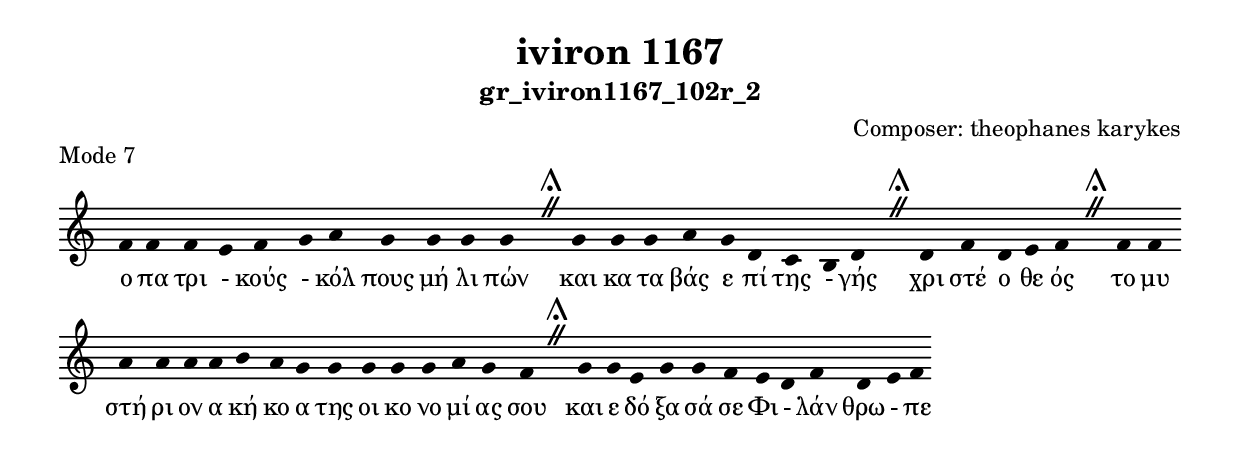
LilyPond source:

\include "gregorian.ly"

	\header {
 	  title = "iviron 1167"
	  subtitle = "gr_iviron1167_102r_2"
	  composer = "Composer: theophanes karykes"
	  piece = "Mode 7"
	}

	chant = {
	  f'4 f'4 f'4 e'4 f'4 g'4 a'4 g'4 g'4 g'4 g'4 \divisioMaior
 g'4 g'4 g'4 a'4 g'4 d'4 c'4 b4 d'4 \divisioMaior
 d'4 f'4 d'4 e'4 f'4 \divisioMaior
 f'4 f'4 a'4 a'4 a'4 a'4 b'4 a'4 g'4 g'4 g'4 g'4 g'4 a'4 g'4 f'4 \divisioMaior
 g'4 g'4 e'4 g'4 g'4 f'4 e'4 d'4 f'4 d'4 e'4 f'4\finalis
	}

	verba = \lyricmode {ο πα τρι - κούς - κόλ πους μή λι πών 
και κα τα βάς ε πί της - γής 
χρι στέ ο θε ός 
το μυ στή ρι ον α κή κο α της οι κο νο μί ας σου 
και ε δό ξα σά σε Φι - λάν θρω - πε 
	}


	\score {
	  \new Staff <<
	  \new Voice = "melody" \chant
	  \new Lyrics = "one" \lyricsto melody \verba
	  >>
	  \layout {
	    \context {
	      \Staff
	      \remove "Time_signature_engraver"
	      \remove "Bar_engraver"
	    }
	    \context {
	      \Voice
	      \remove "Stem_engraver"
	    }
	  }
	}